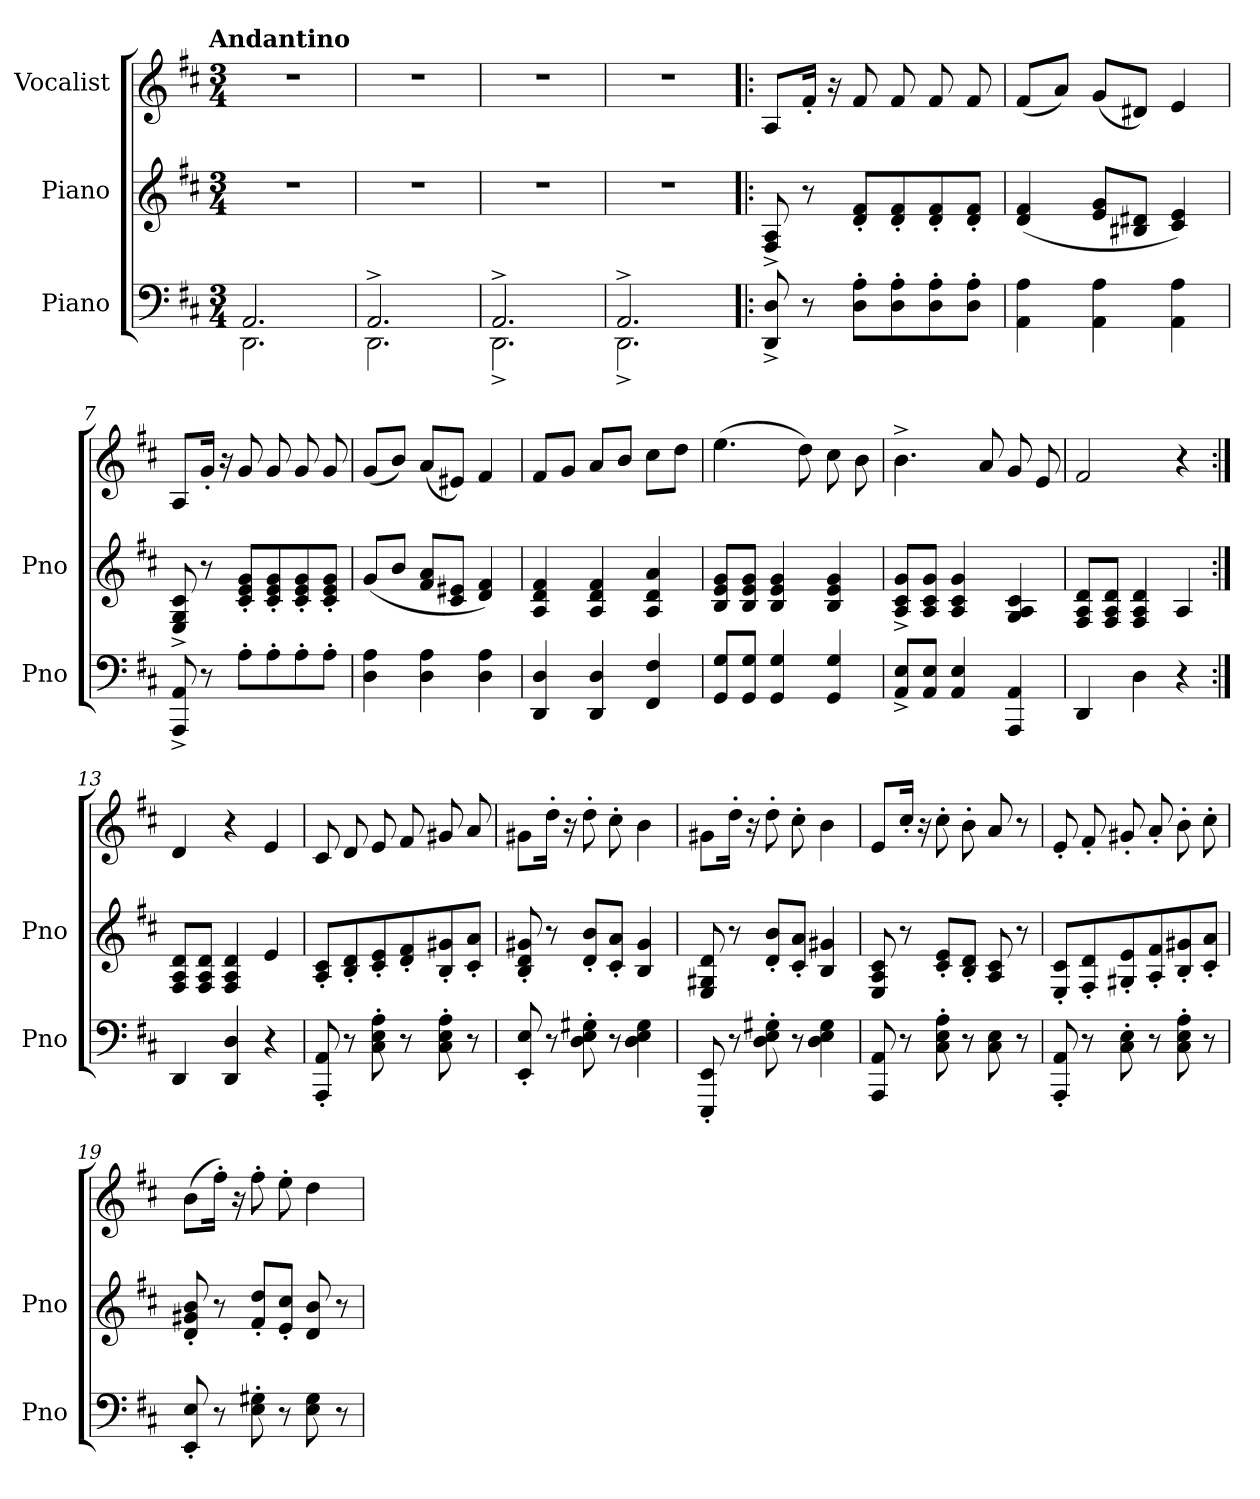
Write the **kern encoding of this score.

**kern	**kern	**kern
*part3	*part2	*part1
*staff3	*staff2	*staff1
*I"Piano	*I"Piano	*I"Vocalist
*I'Pno	*I'Pno	*
*clefF4	*clefG2	*clefG2
*k[f#c#]	*k[f#c#]	*k[f#c#]
*D:	*D:	*D:
!!LO:TX:omd:t=Andantino
*M3/4	*M3/4	*M3/4
*MM84	*MM84	*MM84
=1	=1	=1
*^	*	*
2.AA	2.DD	2.r	2.r
=2	=2	=2	=2
2.AA^	2.DD	2.r	2.r
=3	=3	=3	=3
2.AA^	2.DD^	2.r	2.r
=4	=4	=4	=4
2.AA^	2.DD^	2.r	2.r
*v	*v	*	*
=5!|:	=5!|:	=5!|:
*	*	*MM84
8DD^ 8D^	8F#^ 8A^	8AL
8r	8r	16f#'Jk
.	.	16r
8D' 8A'L	8d' 8f#'L	8f#
8D' 8A'	8d' 8f#'	8f#
8D' 8A'	8d' 8f#'	8f#
8D' 8A'J	8d' 8f#'J	8f#
=6	=6	=6
4AA 4A	(4d 4f#	(8f#L
.	.	8aJ)
4AA 4A	8e 8gL	(8gL
.	8B#X 8d#XJ	8d#XJ)
4AA 4A	4c# 4e)	4e
=7	=7	=7
8AAA^ 8AA^	8E^ 8G^ 8c#^	8AL
8r	8r	16g'Jk
.	.	16r
8A'L	8c#' 8e' 8g'L	8g
8A'	8c#' 8e' 8g'	8g
8A'	8c#' 8e' 8g'	8g
8A'J	8c#' 8e' 8g'J	8g
=8	=8	=8
4D 4A	(8gL	(8gL
.	8bJ	8bJ)
4D 4A	8f# 8aL	(8aL
.	8c# 8e#XJ	8e#XJ)
4D 4A	4d 4f#)	4f#
=9	=9	=9
4DD 4D	4A 4d 4f#	8f#L
.	.	8gJ
4DD 4D	4A 4d 4f#	8aL
.	.	8bJ
4FF# 4F#	4A 4d 4a	8cc#L
.	.	8ddJ
=10	=10	=10
8GG 8GL	8B 8e 8gL	(4.ee
8GG 8GJ	8B 8e 8gJ	.
4GG 4G	4B 4e 4g	.
.	.	8dd)
4GG 4G	4B 4e 4g	8cc#
.	.	8b
=11	=11	=11
8AA^ 8E^L	8A^ 8c#^ 8g^L	4.b^
8AA 8EJ	8A 8c# 8gJ	.
4AA 4E	4A 4c# 4g	.
.	.	8a
4AAA 4AA	4G 4A 4c#	8g
.	.	8e
=12	=12	=12
4DD	8F# 8A 8dL	2f#
.	8F# 8A 8dJ	.
4D	4F# 4A 4d	.
4r	4A	4r
=13:|!	=13:|!	=13:|!
4DD	8F# 8A 8dL	4d
.	8F# 8A 8dJ	.
4DD 4D	4F# 4A 4d	4r
4r	4e	4e
=14	=14	=14
*	*	*MM112
8AAA' 8AA'	8A' 8c#'L	8c#
8r	8B' 8d'	8d
8C#' 8E' 8A'	8c#' 8e'	8e
8r	8d' 8f#'	8f#
8C#' 8E' 8A'	8B' 8g#X'	8g#X
8r	8c#' 8a'J	8a
=15	=15	=15
8EE' 8E'	8B' 8d' 8g#X'	8g#XL
8r	8r	16dd'Jk
.	.	16r
8D' 8E' 8G#X'	8d' 8b'L	8dd'
8r	8c#' 8a'J	8cc#'
4D 4E 4G#	4B 4g#	4b
=16	=16	=16
8EEE' 8EE'	8E 8G#X 8d	8g#XL
8r	8r	16dd'Jk
.	.	16r
8D' 8E' 8G#X'	8d' 8b'L	8dd'
8r	8c#' 8a'J	8cc#'
4D 4E 4G#	4B 4g#X	4b
=17	=17	=17
8AAA 8AA	8E 8A 8c#	8eL
8r	8r	16cc#'Jk
.	.	16r
8C#' 8E' 8A'	8c#' 8e'L	8cc#'
8r	8B' 8d'J	8b'
8C# 8E	8A 8c#	8a
8r	8r	8r
=18	=18	=18
8AAA' 8AA'	8E' 8c#'L	8e'
8r	8F#' 8d'	8f#'
8C#' 8E'	8G#X' 8e'	8g#X'
8r	8A' 8f#'	8a'
8C#' 8E' 8A'	8B' 8g#X'	8b'
8r	8c#' 8a'J	8cc#'
=19	=19	=19
8EE' 8E'	8d' 8g#X' 8b'	(8bL
8r	8r	16ff#'Jk)
.	.	16r
8E' 8G#X'	8f#' 8dd'L	8ff#'
8r	8e' 8cc#'J	8ee'
8E 8G#	8d 8b	4dd
8r	8r	.
=	=	=
*-	*-	*-
